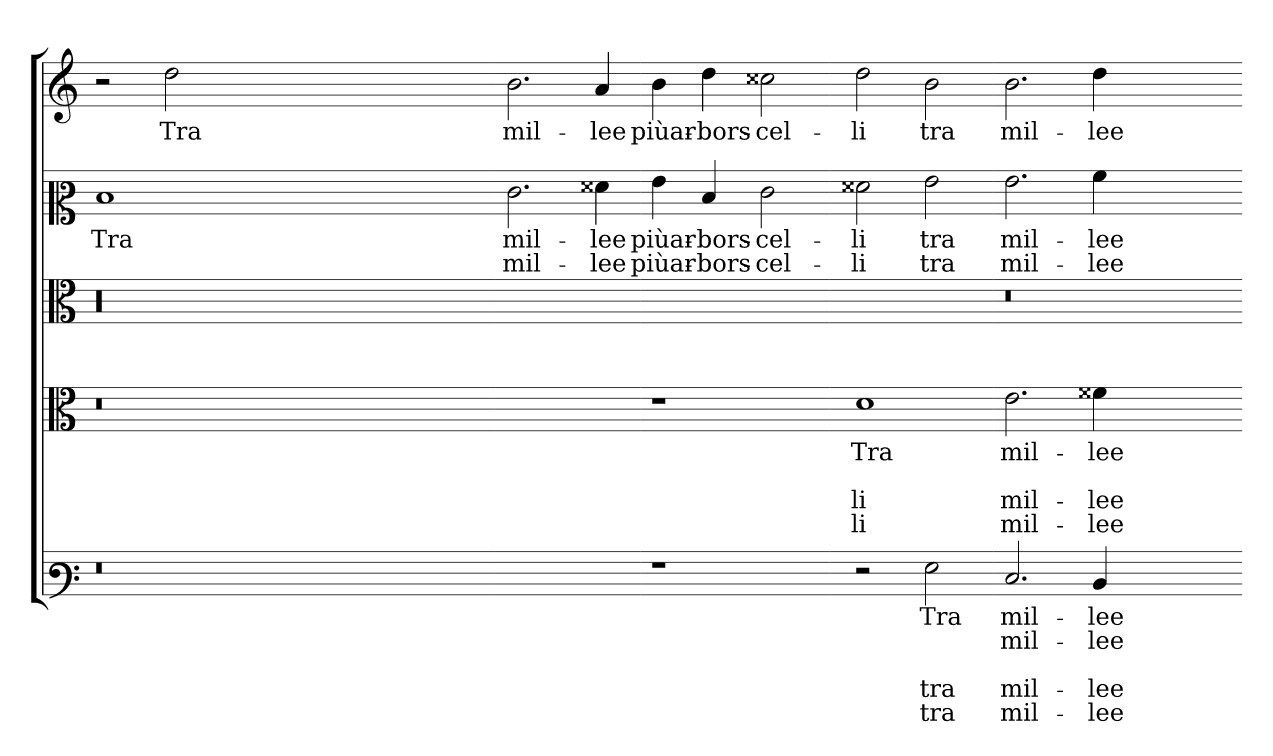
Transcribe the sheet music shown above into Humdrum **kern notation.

**kern	**text	**text	**text	**text	**text	**kern	**text	**text	**text	**text	**kern	**kern	**text	**text	**kern	**text
*part5	*part5	*part5	*part5	*part5	*part5	*part4	*part4	*part4	*part4	*part4	*part3	*part2	*part2	*part2	*part1	*part1
*staff5	*staff5	*staff5	*staff5	*staff5	*staff5	*staff4	*staff4	*staff4	*staff4	*staff4	*staff3	*staff2	*staff2	*staff2	*staff1	*staff1
*clefF3	*	*	*	*	*	*clefC3	*	*	*	*	*clefC3	*clefC2	*	*	*clefG2	*
*k[]	*	*	*	*	*	*k[]	*	*	*	*	*k[]	*k[]	*	*	*k[]	*
=1	=1	=1	=1	=1	=1	=1	=1	=1	=1	=1	=1	=1	=1	=1	=1	=1
0r	.	.	.	.	.	0r	.	.	.	.	00r	1d	Tra	.	2r	.
.	.	.	.	.	.	.	.	.	.	.	.	.	.	.	2dd	Tra
.	.	.	.	.	.	.	.	.	.	.	.	0.ryy	.	.	0.ryy	.
0ryy	.	.	.	.	.	0ryy	.	.	.	.	.	.	.	.	.	.
=2-	=2-	=2-	=2-	=2-	=2-	=2-	=2-	=2-	=2-	=2-	=2-	=2-	=2-	=2-	=2-	=2-
1ryy	.	.	.	.	.	1ryy	.	.	.	.	1ryy	2.e	mil-	mil-	2.b	mil-
.	.	.	.	.	.	.	.	.	.	.	.	4f##X	lee	lee	4a	lee
=3-	=3-	=3-	=3-	=3-	=3-	=3-	=3-	=3-	=3-	=3-	=3-	=3-	=3-	=3-	=3-	=3-
1r	.	.	.	.	.	1r	.	.	.	.	1ryy	4g	piùar-	piùar-	4b	piùar-
.	.	.	.	.	.	.	.	.	.	.	.	4d	bors-	bors-	4dd	bors-
.	.	.	.	.	.	.	.	.	.	.	.	2e	cel-	cel-	2cc##X	cel-
=4-	=4-	=4-	=4-	=4-	=4-	=4-	=4-	=4-	=4-	=4-	=4-	=4-	=4-	=4-	=4-	=4-
2r	.	.	.	.	.	1d	Tra	.	li	li	1ryy	2f##X	li	li	2dd	li
2G	Tra	.	.	tra	tra	.	.	.	.	.	.	2g	tra	tra	2b	tra
=5-	=5-	=5-	=5-	=5-	=5-	=5-	=5-	=5-	=5-	=5-	=5-	=5-	=5-	=5-	=5-	=5-
2.E	mil-	mil-	.	mil-	mil-	2.e	mil-	.	mil-	mil-	0r	2.g	mil-	mil-	2.b	mil-
4D	lee	lee	.	lee	lee	4f##X	lee	.	lee	lee	.	4a	lee	lee	4dd	lee
1ryy	.	.	.	.	.	1ryy	.	.	.	.	.	1ryy	.	.	1ryy	.
=-	=-	=-	=-	=-	=-	=-	=-	=-	=-	=-	=-	=-	=-	=-	=-	=-
*-	*-	*-	*-	*-	*-	*-	*-	*-	*-	*-	*-	*-	*-	*-	*-	*-
